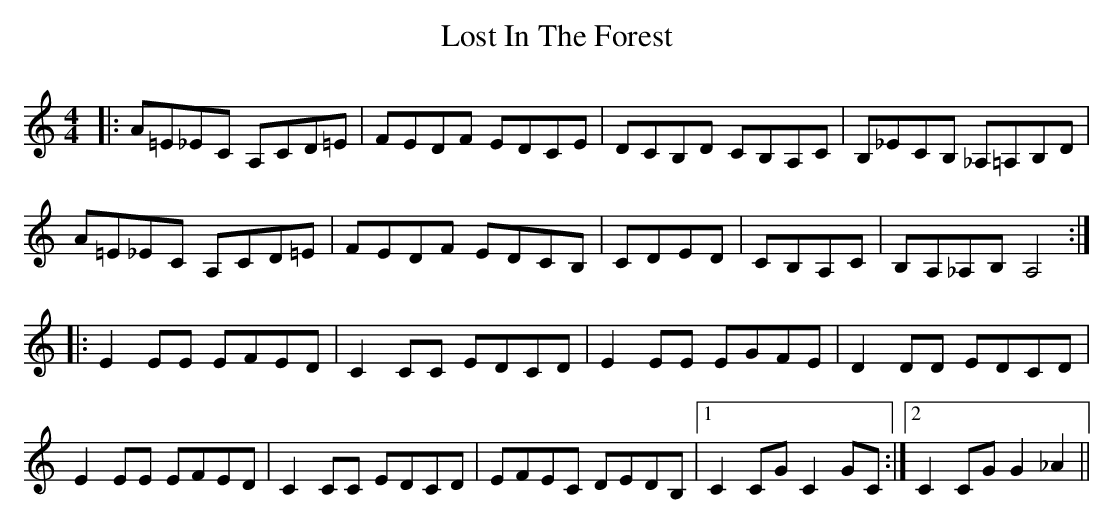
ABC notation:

X:1
T: Lost In The Forest
M: 4/4
L: 1/8
K: Amin
|:A=E_EC A,CD=E|FEDF EDCE|DCB,D CB,A,C|B,_ECB, _A,=A,B,D|
A=E_EC A,CD=E|FEDF EDCB,|CDED|CB,A,C|B,A,_A,B, A,4:|
K: Cmaj
|:E2EE EFED|C2CC EDCD|E2EE EGFE|D2DD EDCD|
E2EE EFED|C2CC EDCD|EFEC DEDB,|1 C2CG C2GC:|2 C2CG G2_A2||
